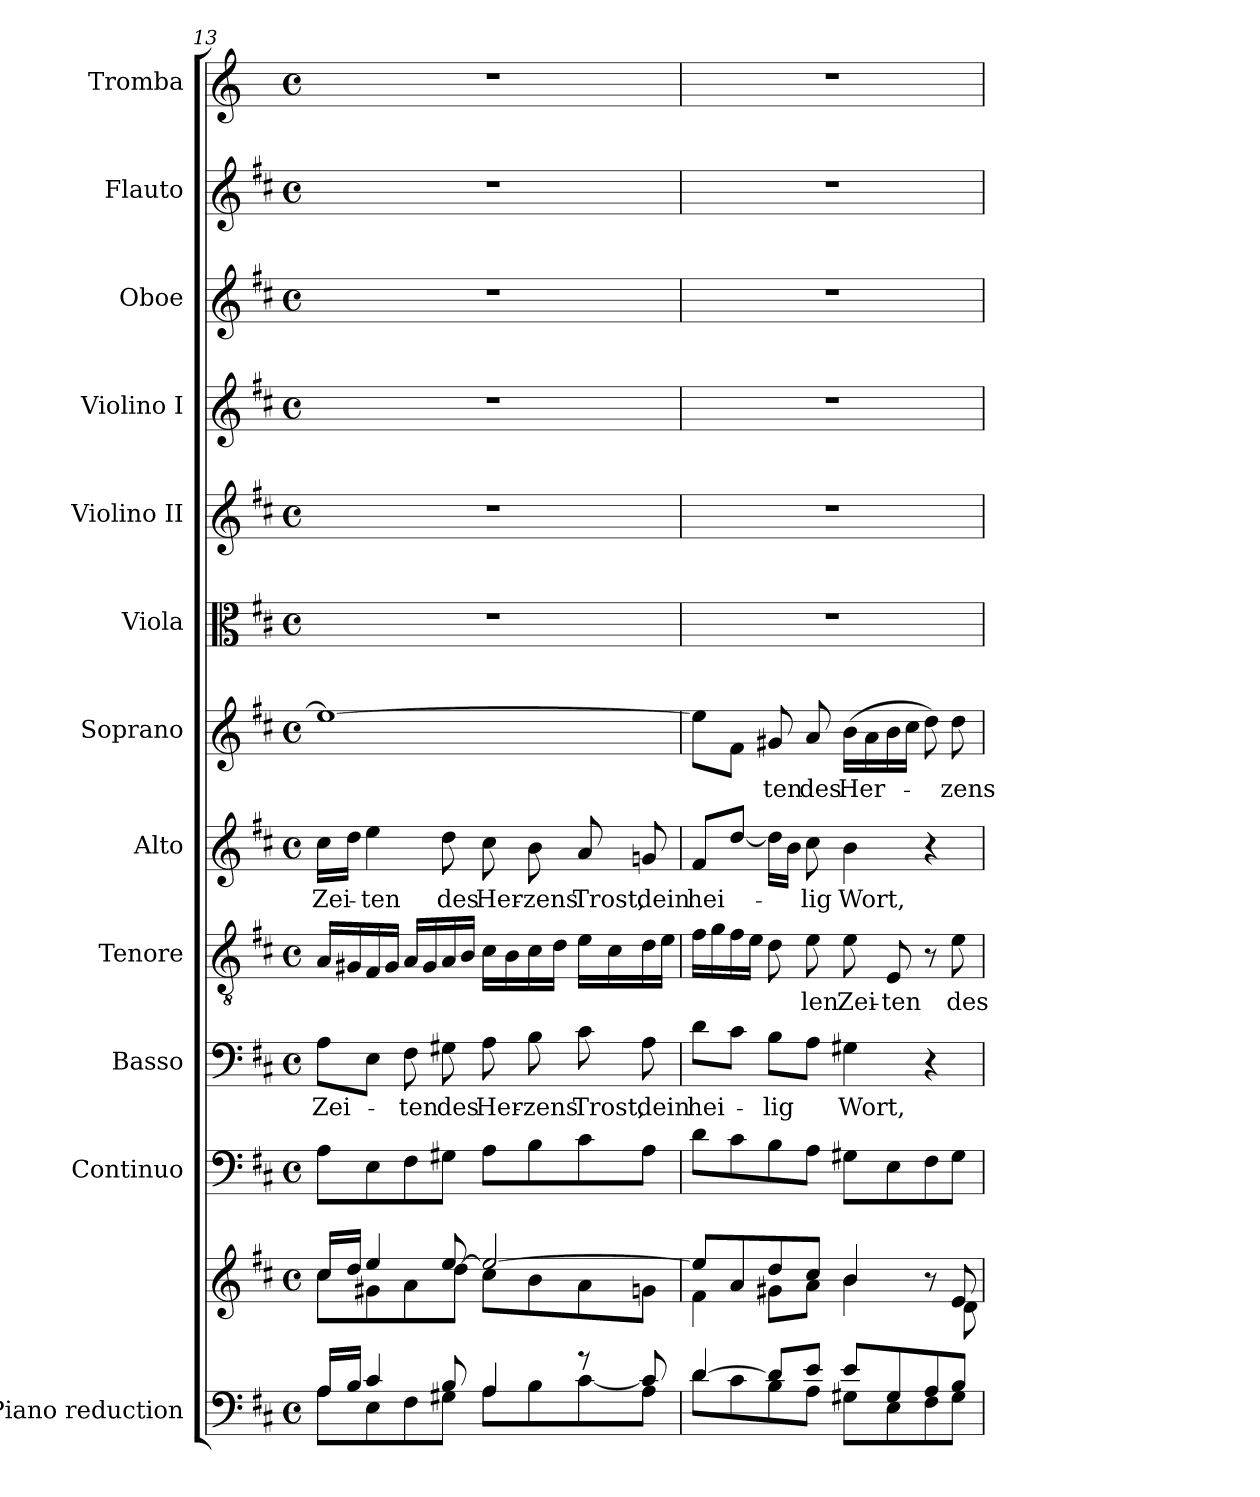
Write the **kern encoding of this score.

**kern	**kern	**kern	**kern	**text	**kern	**text	**kern	**text	**kern	**text	**kern	**kern	**kern	**kern	**kern	**kern
*part12	*part12	*part11	*part10	*part10	*part9	*part9	*part8	*part8	*part7	*part7	*part6	*part5	*part4	*part3	*part2	*part1
*staff13	*staff12	*staff11	*staff10	*staff10	*staff9	*staff9	*staff8	*staff8	*staff7	*staff7	*staff6	*staff5	*staff4	*staff3	*staff2	*staff1
*I"Piano reduction	*	*I"Continuo	*I"Basso	*	*I"Tenore	*	*I"Alto	*	*I"Soprano	*	*I"Viola	*I"Violino II	*I"Violino I	*I"Oboe	*I"Flauto	*I"Tromba
*I'Pno	*	*	*	*	*	*	*	*	*	*	*I'Vla	*I'Vln	*I'Vln	*I'Ob	*I'Fl	*
*clefF4	*clefG2	*clefF4	*clefF4	*	*clefGv2	*	*clefG2	*	*clefG2	*	*clefC3	*clefG2	*clefG2	*clefG2	*clefG2	*clefG2
*	*	*	*	*	*	*	*	*	*	*	*	*	*	*	*	*ITrd-1c-2
*k[f#c#]	*k[f#c#]	*k[f#c#]	*k[f#c#]	*	*k[f#c#]	*	*k[f#c#]	*	*k[f#c#]	*	*k[f#c#]	*k[f#c#]	*k[f#c#]	*k[f#c#]	*k[f#c#]	*k[f#c#]
*M4/4	*M4/4	*M4/4	*M4/4	*	*M4/4	*	*M4/4	*	*M4/4	*	*M4/4	*M4/4	*M4/4	*M4/4	*M4/4	*M4/4
*met(c)	*met(c)	*met(c)	*met(c)	*	*met(c)	*	*met(c)	*	*met(c)	*	*met(c)	*met(c)	*met(c)	*met(c)	*met(c)	*met(c)
=13	=13	=13	=13	=13	=13	=13	=13	=13	=13	=13	=13	=13	=13	=13	=13	=13
*^	*^	*	*	*	*	*	*	*	*	*	*	*	*	*	*	*
!	!	!	!	!	!	!LO:LY:b	!	!	!	!LO:LY:b	!	!	!	!	!	!	!	!
16A/LL	8A\L	16cc#/LL	8cc#\L	8A\L	8A\L	Zei-	16A/LL	.	16cc#\LL	Zei-	1ee_	.	1r	1r	1r	1r	1r	1r
16B/JJ	.	16dd/JJ	.	.	.	.	16G#X/	.	16dd\JJ	.	.	.	.	.	.	.	.	.
!	!	!	!	!	!	!	!	!	!	!LO:LY:b	!	!	!	!	!	!	!	!
4c#/	8E\	4ee/	8g#X\	8E\	8E\J	.	16F#/	.	4ee\	-ten	.	.	.	.	.	.	.	.
.	.	.	.	.	.	.	16G#/JJ	.	.	.	.	.	.	.	.	.	.	.
!	!	!	!	!	!	!LO:LY:b	!	!	!	!	!	!	!	!	!	!	!	!
.	8F#\	.	8a\	8F#\	8F#\	-ten	16A/LL	.	.	.	.	.	.	.	.	.	.	.
.	.	.	.	.	.	.	16G#/	.	.	.	.	.	.	.	.	.	.	.
!	!	!	!	!	!	!LO:LY:b	!	!	!	!LO:LY:b	!	!	!	!	!	!	!	!
8B/	8G#X\J	[8ee/	8dd\J	8G#X\J	8G#X\	des	16A/	.	8dd\	des	.	.	.	.	.	.	.	.
.	.	.	.	.	.	.	16B/JJ	.	.	.	.	.	.	.	.	.	.	.
!	!	!	!	!	!	!LO:LY:b	!	!	!	!LO:LY:b	!	!	!	!	!	!	!	!
4A/	8A\L	2ee/_	8cc#\L	8A\L	8A\	Her-	16c#\LL	.	8cc#\	Her-	.	.	.	.	.	.	.	.
.	.	.	.	.	.	.	16B\	.	.	.	.	.	.	.	.	.	.	.
!	!	!	!	!	!	!LO:LY:b	!	!	!	!LO:LY:b	!	!	!	!	!	!	!	!
.	8B\	.	8b\	8B\	8B\	-zens	16c#\	.	8b\	-zens	.	.	.	.	.	.	.	.
.	.	.	.	.	.	.	16d\JJ	.	.	.	.	.	.	.	.	.	.	.
!	!	!	!	!	!	!LO:LY:b	!	!	!	!LO:LY:b	!	!	!	!	!	!	!	!
8r	[>8c#\	.	8a\	8c#\	8c#\	Trost,	16e\LL	.	8a/	Trost,	.	.	.	.	.	.	.	.
.	.	.	.	.	.	.	16c#\	.	.	.	.	.	.	.	.	.	.	.
!	!	!	!	!	!	!LO:LY:b	!	!	!	!LO:LY:b	!	!	!	!	!	!	!	!
8c#/]	8A\J	.	8gn\J	8A\J	8A\	dein	16d\	.	8gn/	dein	.	.	.	.	.	.	.	.
.	.	.	.	.	.	.	16e\JJ	.	.	.	.	.	.	.	.	.	.	.
=14	=14	=14	=14	=14	=14	=14	=14	=14	=14	=14	=14	=14	=14	=14	=14	=14	=14	=14
!	!	!	!	!	!	!LO:LY:b	!	!	!	!LO:LY:b	!	!	!	!	!	!	!	!
[4d/	8d\L	8ee/L]	4f#\	8d\L	8d\L	hei-	16f#\LL	.	8f#/L	hei-	8ee\L]	.	1r	1r	1r	1r	1r	1r
.	.	.	.	.	.	.	16g\	.	.	.	.	.	.	.	.	.	.	.
.	8c#\	8a/	.	8c#\	8c#\J	.	16f#\	.	[8dd/J	.	8f#\J	.	.	.	.	.	.	.
.	.	.	.	.	.	.	16e\JJ	.	.	.	.	.	.	.	.	.	.	.
!	!	!	!	!	!	!LO:LY:b	!	!	!	!	!	!LO:LY:b	!	!	!	!	!	!
8d/L]	8B\	8dd/	8g#X\L	8B\	8B\L	-lig	8d\	.	16dd\LL]	.	8g#X/	-ten	.	.	.	.	.	.
.	.	.	.	.	.	.	.	.	16b\JJ	.	.	.	.	.	.	.	.	.
!	!	!	!	!	!	!	!	!LO:LY:b	!	!LO:LY:b	!	!LO:LY:b	!	!	!	!	!	!
8e/J	8A\J	8cc#/J	8a\J	8A\J	8A\J	.	8e\	-len	8cc#\	-lig	8a/	des	.	.	.	.	.	.
!	!	!	!	!	!	!LO:LY:b	!	!LO:LY:b	!	!LO:LY:b	!	!LO:LY:b	!	!	!	!	!	!
8e/L	8G#X\L	4b/	4b\	8G#X\L	4G#X\	Wort,	8e\	Zei-	4b\	Wort,	(16b\LL	Her-	.	.	.	.	.	.
.	.	.	.	.	.	.	.	.	.	.	16a\	.	.	.	.	.	.	.
!	!	!	!	!	!	!	!	!LO:LY:b	!	!	!	!	!	!	!	!	!	!
8G#/	8E\	.	.	8E\	.	.	8E/	-ten	.	.	16b\	.	.	.	.	.	.	.
.	.	.	.	.	.	.	.	.	.	.	16cc#\JJ	.	.	.	.	.	.	.
8A/	8F#\	8r	8ryy	8F#\	4r	.	8r	.	4r	.	8dd\)	.	.	.	.	.	.	.
!	!	!	!	!	!	!	!	!LO:LY:b	!	!	!	!LO:LY:b	!	!	!	!	!	!
8B/J	8G#\J	8e/	8d\	8G#\J	.	.	8e\	des	.	.	8dd\	-zens	.	.	.	.	.	.
*v	*v	*	*	*	*	*	*	*	*	*	*	*	*	*	*	*	*	*
*	*v	*v	*	*	*	*	*	*	*	*	*	*	*	*	*	*	*
=	=	=	=	=	=	=	=	=	=	=	=	=	=	=	=	=
*-	*-	*-	*-	*-	*-	*-	*-	*-	*-	*-	*-	*-	*-	*-	*-	*-
